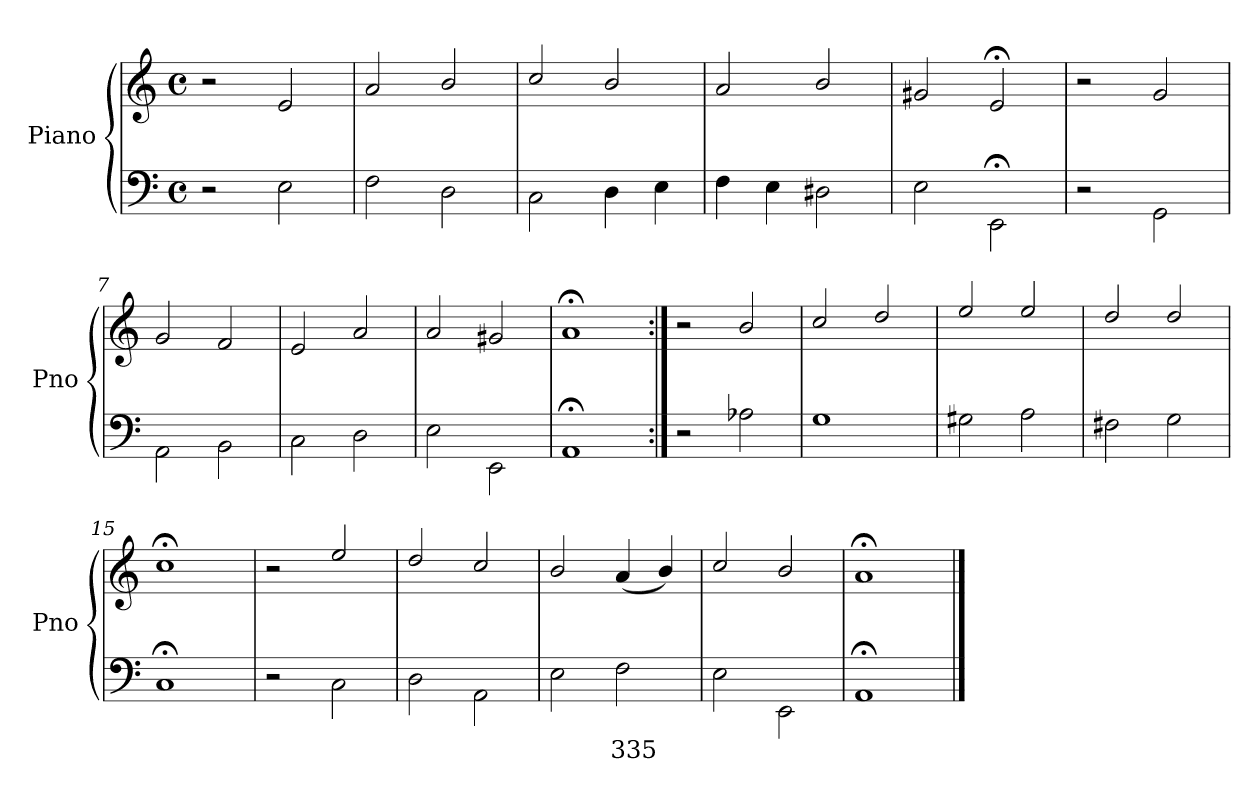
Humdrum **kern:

**kern	**text	**kern
*part1	*part1	*part1
*staff2	*staff2	*staff1
*I"Piano	*	*
*I'Pno	*	*
*clefF4	*	*clefG2
*k[]	*	*k[]
*M4/4	*	*M4/4
*met(c)	*	*met(c)
=1	=1	=1
2r	.	2r
2E\	.	2e/
=2	=2	=2
2F\	.	2a/
2D\	.	2b/
=3	=3	=3
2C\	.	2cc/
4D\	.	2b/
4E\	.	.
=4	=4	=4
4F\	.	2a/
4E\	.	.
2D#X\	.	2b/
=5	=5	=5
2E\	.	2g#X/
2EE;\	.	2e;</
=6	=6	=6
2r	.	2r
2GG\	.	2g/
=7	=7	=7
2AA\	.	2g/
2BB\	.	2f/
=8	=8	=8
2C\	.	2e/
2D\	.	2a/
=9	=9	=9
2E\	.	2a/
2EE\	.	2g#X/
=10	=10	=10
1AA;\	.	1a;</
!!LO:LB:g=z
=11:|!	=11:|!	=11:|!
2r	.	2r
2A-X\	.	2b/
=12	=12	=12
1G\	.	2cc/
.	.	2dd/
=13	=13	=13
2G#X\	.	2ee/
2A\	.	2ee/
=14	=14	=14
2F#X\	.	2dd/
2G\	.	2dd/
=15	=15	=15
1C;\	.	1cc;</
=16	=16	=16
2r	.	2r
2C\	.	2ee/
=17	=17	=17
2D\	.	2dd/
2AA\	.	2cc/
=18	=18	=18
2E\	.	2b/
!	!LO:LY:a	!
2F\	335	(4a/
.	.	4b/)
=19	=19	=19
2E\	.	2cc/
2EE\	.	2b/
=20	=20	=20
1AA;\	.	1a;</
==	==	==
*-	*-	*-
